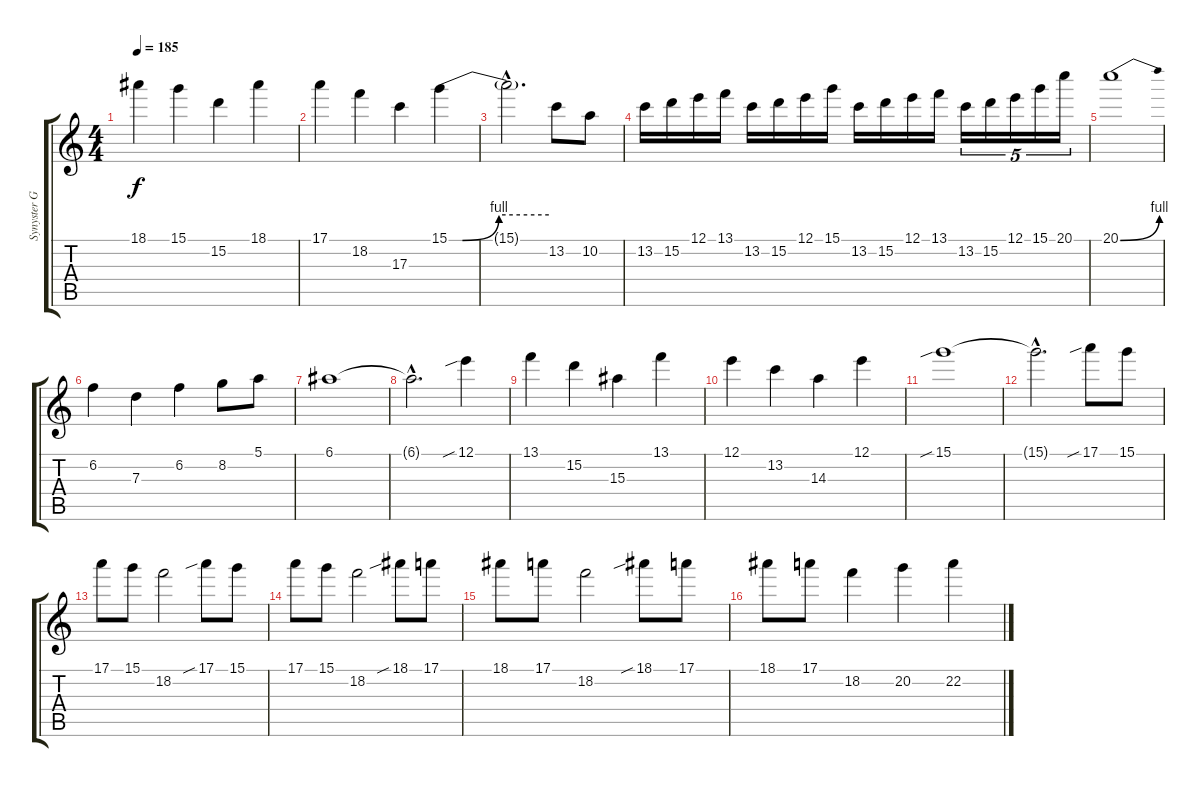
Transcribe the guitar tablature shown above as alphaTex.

\track ("Synyster Gates" "Synyster G") {instrument distortionguitar}
\staff {score tabs}
\tuning (E4 B3 G3 D3 A2 D2) {hide}
\ts (4 4)
\tempo 185
\clef g2
\ks c
18.1.4{dy f} 15.1.4 15.2.4 18.1.4 |
17.1.4 18.2.4 17.3.4 15.1{be (custom 0 0 8 0 30 4 60 4)}.4 |
15.1{hac t}.2{d} 13.2.8 10.2.8 |
13.2.16 15.2.16 12.1.16 13.1.16 13.2.16 15.2.16 12.1.16 15.1.16 13.2.16 15.2.16 12.1.16 13.1.16 13.2.16{tu (5 4)} 15.2.16{tu (5 4)} 12.1.16{tu (5 4)} 15.1.16{tu (5 4)} 20.1.16{tu (5 4)} |
20.1{be (bend 0 0 60 4)}.1 |
6.2.4 7.3.4 6.2.4 8.2.8 5.1.8 |
6.1.1 |
6.1{hac t}.2{d} 12.1{sib}.4 |
13.1.4 15.2.4 15.3.4 13.1.4 |
12.1.4 13.2.4 14.3.4 12.1.4 |
15.1{sib}.1 |
15.1{hac t}.2{d} 17.1{sib}.8 15.1.8 |
17.1.8 15.1.8 18.2.2 17.1{sib}.8 15.1.8 |
17.1.8 15.1.8 18.2.2 18.1{sib}.8 17.1.8 |
18.1.8 17.1.8 18.2.2 18.1{sib}.8 17.1.8 |
18.1.8 17.1.8 18.2.4 20.2.4 22.2.4
